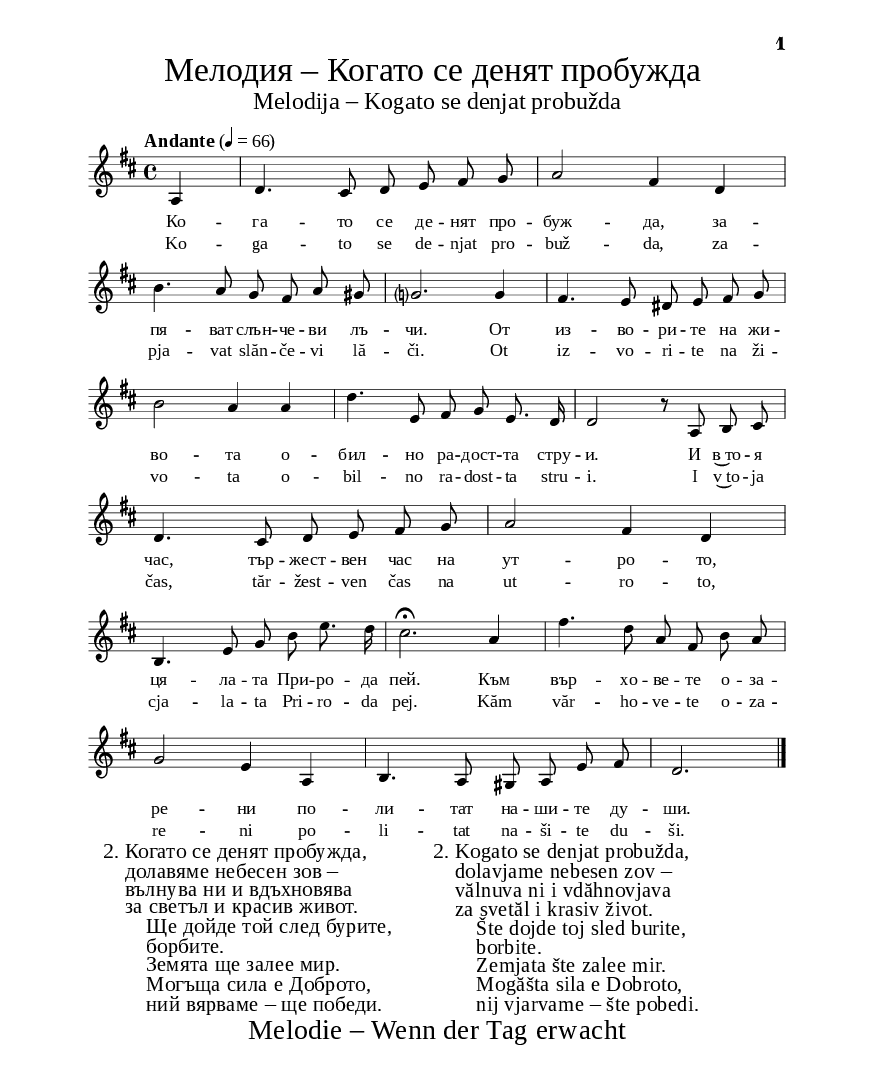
\version "2.24.3"

% include paper part and global functions
\include "include/globals.ily"

\bookpart {
  \label #'ref188
  \tocItem \markup "Мелодия – Когато се денят... – Melodija – Kogato se denjat..."
  \include "include/bookpart-paper.ily"
  \score {
    \include "include/score-layout.ily"

    \new Voice \relative c' {
      \clef treble
      \key d \major
      \time 4/4
      \tempoFunc "Andante" 4 "66"
      \autoBeamOff
      \partial 4
      a4 | d4. cis8 d8 e8 fis8 g8 | a2 fis4 d4 | \break

      b'4. a8 g fis a gis |g?2. g4 | fis4. e8 dis e fis g | \break

      b2 a4 a |d4. e,8 fis8 g8 e8. d16 | d2 r8 a8 b8 cis8 | \break

      d4. cis8 d e fis g | a2 fis4 d4 | \break

      b4. e8 g b e8. d16 | cis2.\fermata a4 | fis'4. d8 a fis b a \break |

      g2 e4 a,4 | b4. a8 gis a e'8 fis | d2 . \bar "|." \break
    }


    \addlyrics {
      Ко -- га -- то се де -- нят про -- буж -- да,
      за -- пя -- ват слън -- че -- ви лъ -- чи.
      От из -- во -- ри -- те на жи -- во -- та
      о -- бил -- но ра -- дост -- та стру -- и.
      И в~то -- я час, тър -- жест -- вен час на ут -- ро -- то,
      ця -- ла -- та При -- ро -- да пей.
      Към вър -- хо -- ве -- те о -- за -- ре -- ни
      по -- ли -- тат на -- ши -- те ду -- ши.}
    \addlyrics {
      Ko -- ga -- to se de -- njat pro -- buž -- da,
      za -- pja -- vat slăn -- če -- vi lă -- či.
      Ot iz -- vo -- ri -- te na ži -- vo -- ta
      o -- bil -- no ra -- dost -- ta stru -- i.
      I v~to -- ja čas, tăr -- žest -- ven čas na ut -- ro -- to,
      cja -- la -- ta Pri -- ro -- da pej.
      Kăm văr -- ho -- ve -- te o -- za -- re -- ni
      po -- li -- tat na -- ši -- te du -- ši.}

        \header {
          title = \titleFunc "Мелодия – Когато се денят пробужда " "Melodija – Kogato se denjat probužda"
        }

        \midi{}

      } % score

      \markup \fontsize #bgCoupletFontSize {
        \hspace #2
        \override #`(baseline-skip . ,bgCoupletBaselineSkip)
        \column {
          \line {   2. Когато се денят пробужда,}
          \line {   "   " долавяме небесен зов – }
          \line {   "   " вълнува ни и вдъхновява}
          \line {   "   " за светъл и красив живот.}
          \line {   "       " Ще дойде той след бурите, }
          \line {   "       " борбите.}
          \line {   "       " Земята ще залее мир.}
          \line {   "       " Могъща сила е Доброто,}
          \line {   "       " ний вярваме – ще победи.}
        }

        \hspace #5
        \override #`(baseline-skip . ,bgCoupletBaselineSkip)
         \column {
          \line {   2. Kogato se denjat probužda,}
          \line {   "   " dolavjame nebesen zov – }
          \line {   "   " vălnuva ni i vdăhnovjava}
          \line {   "   " za svetăl i krasiv život.}
          \line {   "       " Šte dojde toj sled burite, }
          \line {   "       " borbite.}
          \line {   "       " Zemjata šte zalee mir.}
          \line {   "       " Mogăšta sila e Dobroto,}
          \line {   "       " nij vjarvame – šte pobedi.}
        } %column
      } % markup

      % include foreign translation(s) of the song
      \version "2.24.3"

\markup \fill-line { \fontsize #deTitleFontSize "Melodie – Wenn der Tag erwacht" }
\markup \null
\markup \null
\markup \fontsize #deCoupletFontSize {
  \hspace #10
  \override #`(baseline-skip . ,deCoupletBaselineSkip)

  \column {
    \line { " " }

    \line { " "Wenn der Tag erwacht, }

    \line { " "beginnen die Sonnenstrahlen zu singen.}

    \line { " "Aus den Quellen des Lebens}

    \line { " "strömt in Fülle die Freude. }

    \line { " "Und in dieser feierlichen Morgenstunde}

    \line { " "singt die ganze Natur.}

    \line { " "Zu den beschienenen Gipfeln}

    \line { " "fliegen unsere Seelen.}

    \line { " " }

    \line { " "Wenn der Tag erwacht,}

    \line { " "vernehmen wir den himmlischen Ruf – }

    \line { " "er bewegt und inspiriert uns}

    \line { " "zu einem lichten und schönen Leben.}

    \line { " "Er wird kommen, nach den Stürmen, nach den Kämpfen.}

    \line { " "Frieden wird die Erde überfluten.}

    \line { " "Mächtige Kraft ist das Gute, }

    \line { " "wir glauben –  es wird siegen. }

  }
}


    } % bookpart

    % Più mosso
    %
